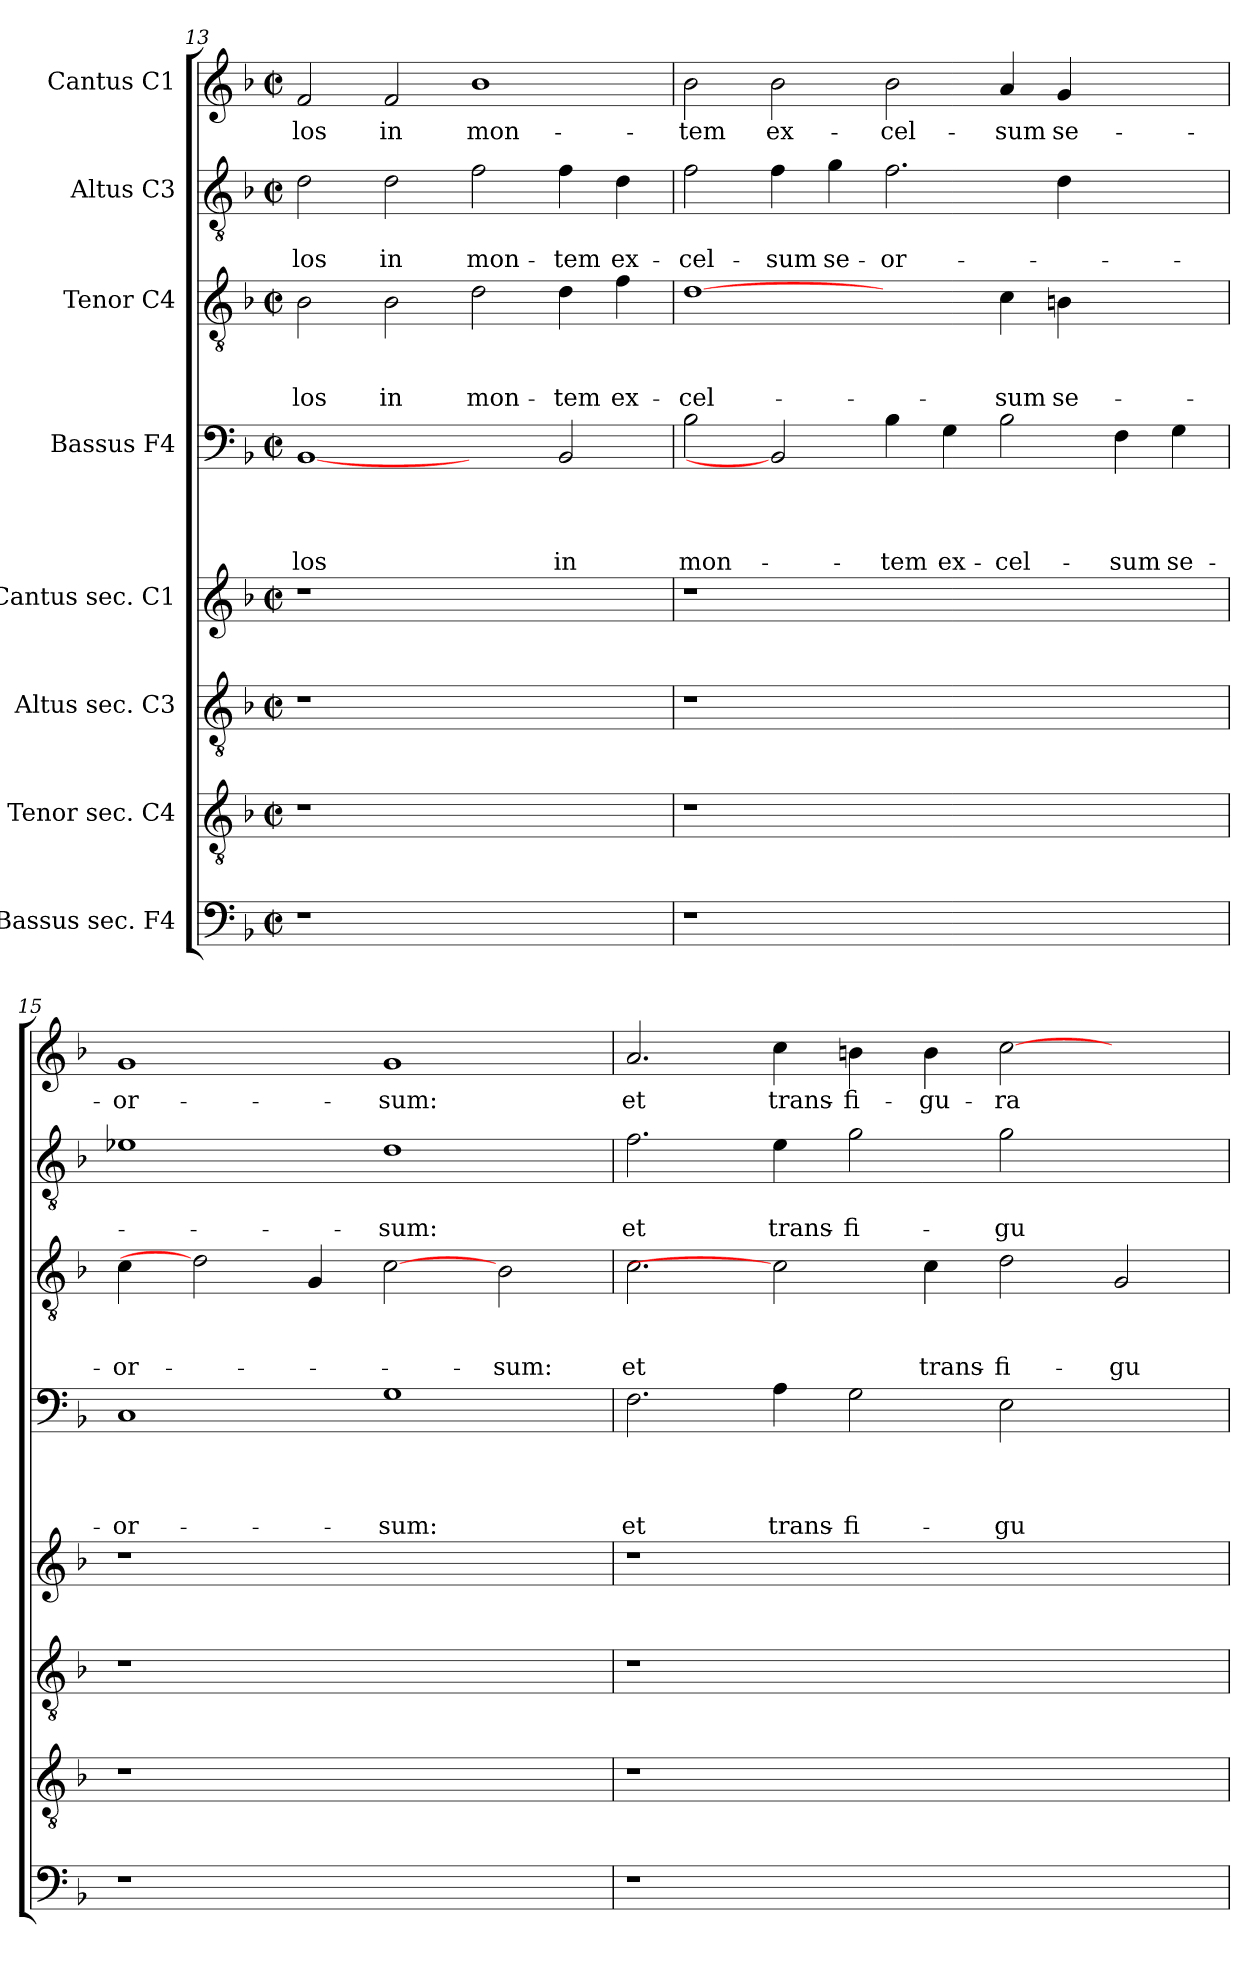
**kern	**kern	**kern	**kern	**kern	**text	**text	**text	**text	**kern	**text	**text	**text	**kern	**text	**text	**kern	**text
*part8	*part7	*part6	*part5	*part4	*part4	*part4	*part4	*part4	*part3	*part3	*part3	*part3	*part2	*part2	*part2	*part1	*part1
*staff8	*staff7	*staff6	*staff5	*staff4	*staff4	*staff4	*staff4	*staff4	*staff3	*staff3	*staff3	*staff3	*staff2	*staff2	*staff2	*staff1	*staff1
*I"Bassus sec. F4	*I"Tenor sec. C4	*I"Altus sec. C3	*I"Cantus sec. C1	*I"Bassus F4	*	*	*	*	*I"Tenor  C4	*	*	*	*I"Altus C3	*	*	*I"Cantus C1	*
*clefF4	*clefGv2	*clefGv2	*clefG2	*clefF4	*	*	*	*	*clefGv2	*	*	*	*clefGv2	*	*	*clefG2	*
*k[b-]	*k[b-]	*k[b-]	*k[b-]	*k[b-]	*	*	*	*	*k[b-]	*	*	*	*k[b-]	*	*	*k[b-]	*
*F:	*F:	*F:	*F:	*F:	*	*	*	*	*F:	*	*	*	*F:	*	*	*F:	*
*M2/2	*M2/2	*M2/2	*M2/2	*M2/2	*	*	*	*	*M2/2	*	*	*	*M2/2	*	*	*M2/2	*
*met(c|)	*met(c|)	*met(c|)	*met(c|)	*met(c|)	*	*	*	*	*met(c|)	*	*	*	*met(c|)	*	*	*met(c|)	*
=13	=13	=13	=13	=13	=13	=13	=13	=13	=13	=13	=13	=13	=13	=13	=13	=13	=13
1r	1r	1r	1r	[1BB-	.	.	.	-los	2B-\	.	.	-los	2d\	.	-los	2f/	-los
.	.	.	.	.	.	.	.	.	2B-\	.	.	in	2d\	.	in	2f/	in
1ryy	1ryy	1ryy	1ryy	2ryy	.	.	.	.	2d\	.	.	mon-	2f\	.	mon-	1b-	mon-
.	.	.	.	2BB-/	.	.	.	in	4d\	.	.	-tem	4f\	.	-tem	.	.
.	.	.	.	.	.	.	.	.	4f\	.	.	ex-	4d\	.	ex-	.	.
=14	=14	=14	=14	=14	=14	=14	=14	=14	=14	=14	=14	=14	=14	=14	=14	=14	=14
1r	1r	1r	1r	2B-\	.	.	.	mon-	[1d	.	.	-cel-	2f\	.	-cel-	2b-\	-tem
.	.	.	.	2BB-]	.	.	.	.	.	.	.	.	4f\	.	-sum	2b-\	ex-
.	.	.	.	.	.	.	.	.	.	.	.	.	4g\	.	se-	.	.
1.ryy	1.ryy	1.ryy	1.ryy	4B-\	.	.	.	-tem	2ryy	.	.	.	2.f\	.	-or-	2b-\	-cel-
.	.	.	.	4G\	.	.	.	ex-	.	.	.	.	.	.	.	.	.
.	.	.	.	2B-\	.	.	.	-cel-	4c\	.	.	-sum	.	.	.	4a/	-sum
.	.	.	.	.	.	.	.	.	4Bn\	.	.	se-	4d\	.	.	4g/	se-
.	.	.	.	4F\	.	.	.	-sum	2ryy	.	.	.	2ryy	.	.	2ryy	.
.	.	.	.	4G\	.	.	.	se-	.	.	.	.	.	.	.	.	.
=15	=15	=15	=15	=15	=15	=15	=15	=15	=15	=15	=15	=15	=15	=15	=15	=15	=15
1r	1r	1r	1r	1C	.	.	.	-or-	4c\	.	.	-or-	1e-X	.	.	1g	-or-
.	.	.	.	.	.	.	.	.	2d]	.	.	.	.	.	.	.	.
.	.	.	.	.	.	.	.	.	4G/	.	.	.	.	.	.	.	.
1ryy	1ryy	1ryy	1ryy	1G	.	.	.	-sum:	[2c	.	.	.	1d	.	-sum:	1g	-sum:
.	.	.	.	.	.	.	.	.	2B-\	.	.	-sum:	.	.	.	.	.
=16	=16	=16	=16	=16	=16	=16	=16	=16	=16	=16	=16	=16	=16	=16	=16	=16	=16
1r	1r	1r	1r	2.F\	.	.	.	et	2.c\	.	.	et	2.f\	.	et	2.a/	et
.	.	.	.	4A\	.	.	.	trans-	2c]	.	.	.	4e\	.	trans-	4cc\	trans-
1.ryy	1.ryy	1.ryy	1.ryy	2G\	.	.	.	-fi-	.	.	.	.	2g\	.	-fi-	4bn\	-fi-
.	.	.	.	.	.	.	.	.	4c\	.	.	trans-	.	.	.	4b\	-gu-
.	.	.	.	2E\	.	.	.	-gu-	2d\	.	.	-fi-	2g\	.	-gu-	[2cc\	-ra-
.	.	.	.	2ryy	.	.	.	.	2G/	.	.	-gu-	2ryy	.	.	2ryy	.
=	=	=	=	=	=	=	=	=	=	=	=	=	=	=	=	=	=
*-	*-	*-	*-	*-	*-	*-	*-	*-	*-	*-	*-	*-	*-	*-	*-	*-	*-
